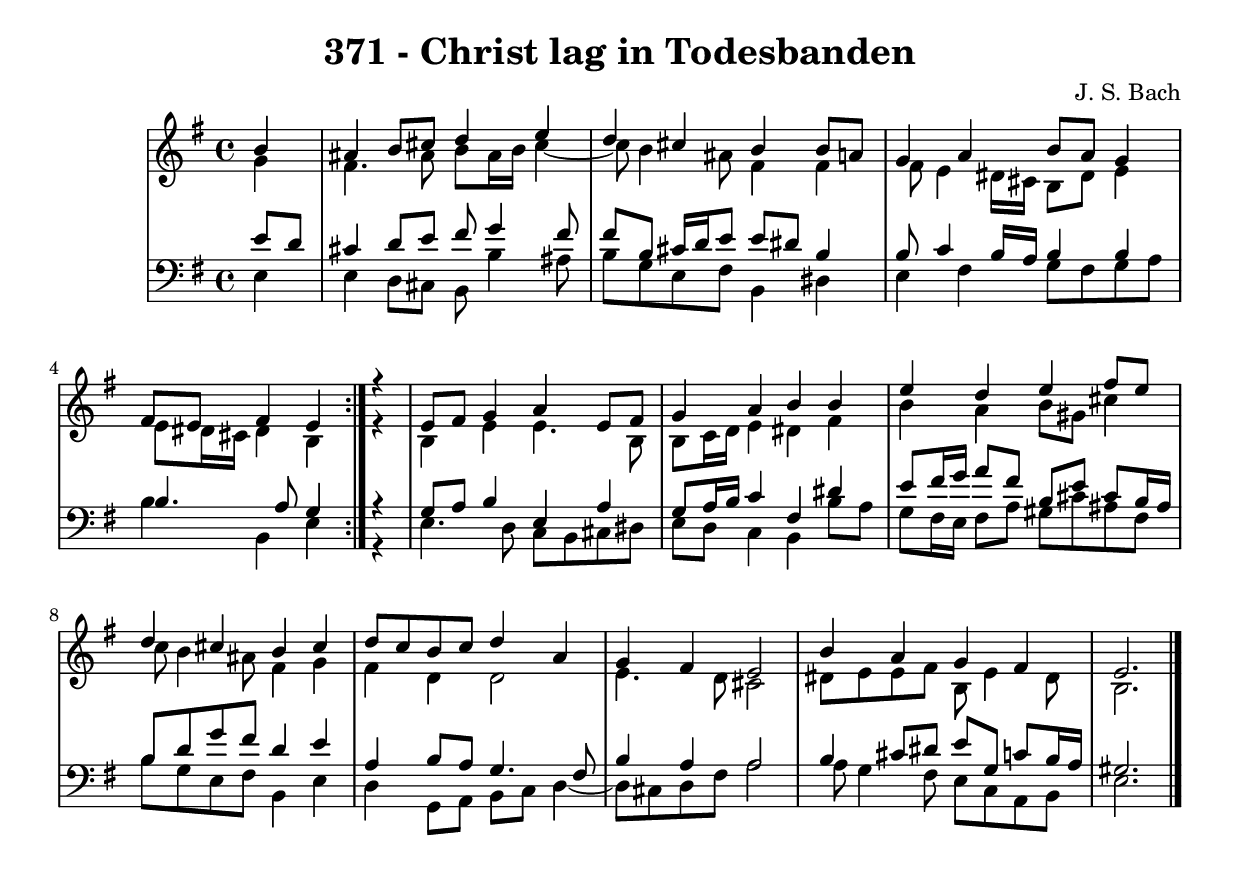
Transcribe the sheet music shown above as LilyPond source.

\version "2.10.33"

\header {
  title = "371 - Christ lag in Todesbanden"
  composer = "J. S. Bach"
}


global = {
  \time 4/4
  \key e \minor
}


soprano = \relative c'' {
  \repeat volta 2 {
    \partial 4 b4 
    ais4 b8 cis8 d4 e4 
    d4 cis4 b4 b8 a8 
    g4 a4 b8 a8 g4 
    fis8 e8 fis4 e4 } r4 
  e8 fis8 g4 a4 e8 fis8   %5
  g4 a4 b4 b4 
  e4 d4 e4 fis8 e8 
  d4 cis4 b4 cis4 
  d8 c8 b8 c8 d4 a4 
  g4 fis4 e2   %10
  b'4 a4 g4 fis4 
  e2. 
  
}

alto = \relative c'' {
  \repeat volta 2 {
    \partial 4 g4 
    fis4. ais8 b8 ais16 b16 cis4~ 
    cis8 b4 ais8 fis4 fis4 
    fis8 e4 dis16 cis16 b8 dis8 e4 
    e8 dis16 cis16 dis4 b4 } r4 
  b4 e4 e4. b8   %5
  b8 c16 d16 e4 dis4 fis4 
  b4 a4 b8 gis8 cis4 
  c8 b4 ais8 fis4 g4 
  fis4 d4 d2 
  e4. d8 cis2   %10
  dis8 e8 e8 fis8 b,8 e4 dis8 
  b2. 
  
}

tenor = \relative c' {
  \repeat volta 2 {
    \partial 4 e8  d8 
    cis4 d8 e8 fis8 g4 fis8 
    fis8 b,8 cis16 d16 e8 e8 dis8 b4 
    b8 c4 b16 a16 b4 b4 
    b4. a8 g4 } r4 
  g8 a8 b4 e,4 a4   %5
  g8 a16 b16 c4 fis,4 dis'4 
  e8 fis16 g16 a8 fis8 b,8 e8 cis8 b16 ais16 
  b8 d8 g8 fis8 d4 e4 
  a,4 b8 a8 g4. fis8 
  b4 a4 a2   %10
  b4 cis8 dis8 e8 g,8 c8 b16 a16 
  gis2. 
  
}

baixo = \relative c {
  \repeat volta 2 {
    \partial 4 e4 
    e4 d8 cis8 b8 b'4 ais8 
    b8 g8 e8 fis8 b,4 dis4 
    e4 fis4 g8 fis8 g8 a8 
    b4 b,4 e4 } r4 
  e4. d8 c8 b8 cis8 dis8   %5
  e8 d8 c4 b4 b'8 a8 
  g8 fis16 e16 fis8 a8 gis8 cis8 ais8 fis8 
  b8 g8 e8 fis8 b,4 e4 
  d4 g,8 a8 b8 c8 d4~ 
  d8 cis8 d8 fis8 a2   %10
  a8 g4 fis8 e8 c8 a8 b8 
  e2. 
  
}

\score {
  <<
    \new StaffGroup <<
      \override StaffGroup.SystemStartBracket #'style = #'line 
      \new Staff {
        <<
          \global
          \new Voice = "soprano" { \voiceOne \soprano }
          \new Voice = "alto" { \voiceTwo \alto }
        >>
      }
      \new Staff {
        <<
          \global
          \clef "bass"
          \new Voice = "tenor" {\voiceOne \tenor }
          \new Voice = "baixo" { \voiceTwo \baixo \bar "|."}
        >>
      }
    >>
  >>
  \layout {}
  \midi {}
}